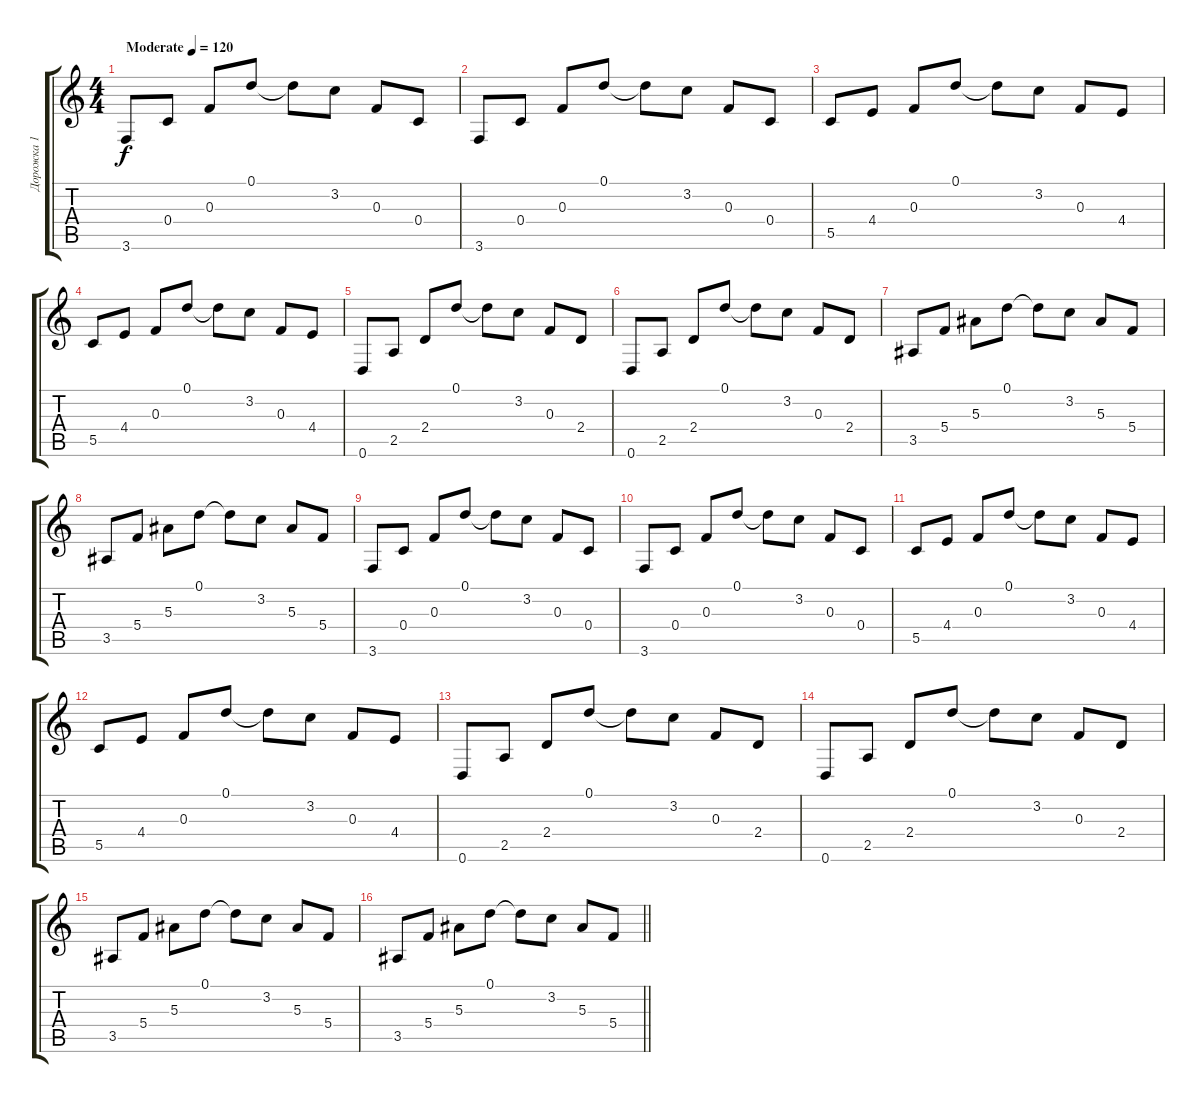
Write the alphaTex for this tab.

\track ("Дорожка 1" "Дорожка 1") {instrument electricguitarclean}
\staff {score tabs}
\tuning (D4 A3 F3 C3 G2 D2) {hide}
\ts (4 4)
\tempo (120 "Moderate")
\clef g2
\ks c
3.6.8{dy f instrument electricguitarclean} 0.4.8 0.3.8 0.1.8 0.1{t}.8 3.2.8 0.3.8 0.4.8 |
3.6.8 0.4.8 0.3.8 0.1.8 0.1{t}.8 3.2.8 0.3.8 0.4.8 |
5.5.8 4.4.8 0.3.8 0.1.8 0.1{t}.8 3.2.8 0.3.8 4.4.8 |
5.5.8 4.4.8 0.3.8 0.1.8 0.1{t}.8 3.2.8 0.3.8 4.4.8 |
0.6.8 2.5.8 2.4.8 0.1.8 0.1{t}.8 3.2.8 0.3.8 2.4.8 |
0.6.8 2.5.8 2.4.8 0.1.8 0.1{t}.8 3.2.8 0.3.8 2.4.8 |
3.5.8 5.4.8 5.3.8 0.1.8 0.1{t}.8 3.2.8 5.3.8 5.4.8 |
3.5.8 5.4.8 5.3.8 0.1.8 0.1{t}.8 3.2.8 5.3.8 5.4.8 |
3.6.8 0.4.8 0.3.8 0.1.8 0.1{t}.8 3.2.8 0.3.8 0.4.8 |
3.6.8 0.4.8 0.3.8 0.1.8 0.1{t}.8 3.2.8 0.3.8 0.4.8 |
5.5.8 4.4.8 0.3.8 0.1.8 0.1{t}.8 3.2.8 0.3.8 4.4.8 |
5.5.8 4.4.8 0.3.8 0.1.8 0.1{t}.8 3.2.8 0.3.8 4.4.8 |
0.6.8 2.5.8 2.4.8 0.1.8 0.1{t}.8 3.2.8 0.3.8 2.4.8 |
0.6.8 2.5.8 2.4.8 0.1.8 0.1{t}.8 3.2.8 0.3.8 2.4.8 |
3.5.8 5.4.8 5.3.8 0.1.8 0.1{t}.8 3.2.8 5.3.8 5.4.8 |
\barLineRight lightlight
3.5.8 5.4.8 5.3.8 0.1.8 0.1{t}.8 3.2.8 5.3.8 5.4.8
